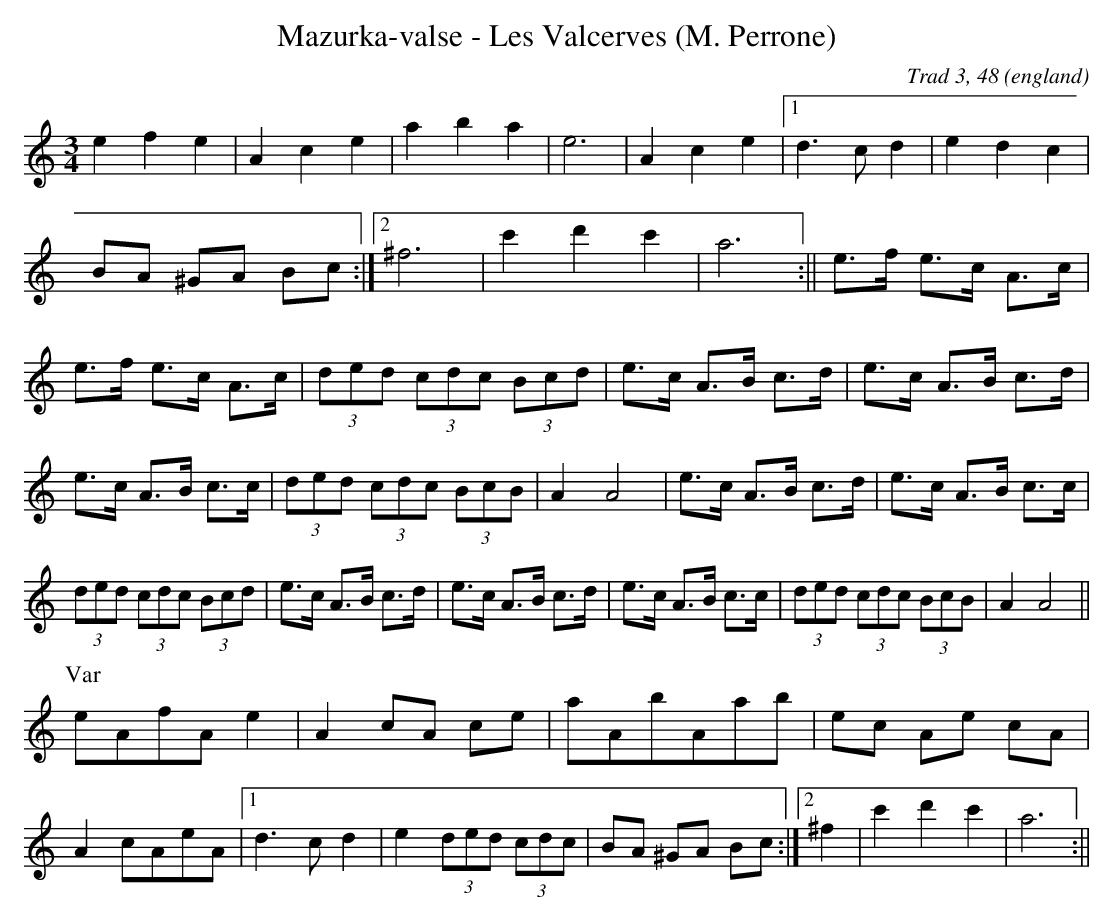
X:1
T:Mazurka-valse - Les Valcerves (M. Perrone)
O:england
C:Trad 3, 48
M:3/4
L:1/8
K:C
e2f2e2|A2c2e2|a2b2a2|e6|A2c2e2|1 d3cd2|\
e2d2c2|BA ^GA Bc:|2 ^f6|c'2d'2c'2|a6:||\
e>f e>c A>c|e>f e>c A>c|(3ded (3cdc (3Bcd|e>c A>B c>d|\
e>c A>B c>d|e>c A>B c>c|(3ded (3cdc (3BcB|A2A4|\
e>c A>B c>d|e>c A>B c>c|(3ded (3cdc (3Bcd|e>c A>B c>d|\
e>c A>B c>d|e>c A>B c>c|(3ded (3cdc (3BcB|A2A4||
P: Var
eAfAe2|A2cA ce|aAbAab|ec Ae cA|A2cAeA|1 d3cd2|\
e2 (3ded (3cdc|BA ^GA Bc:|2 ^f2 +A2d2+ +A2d2+|c'2d'2c'2|a6:||
